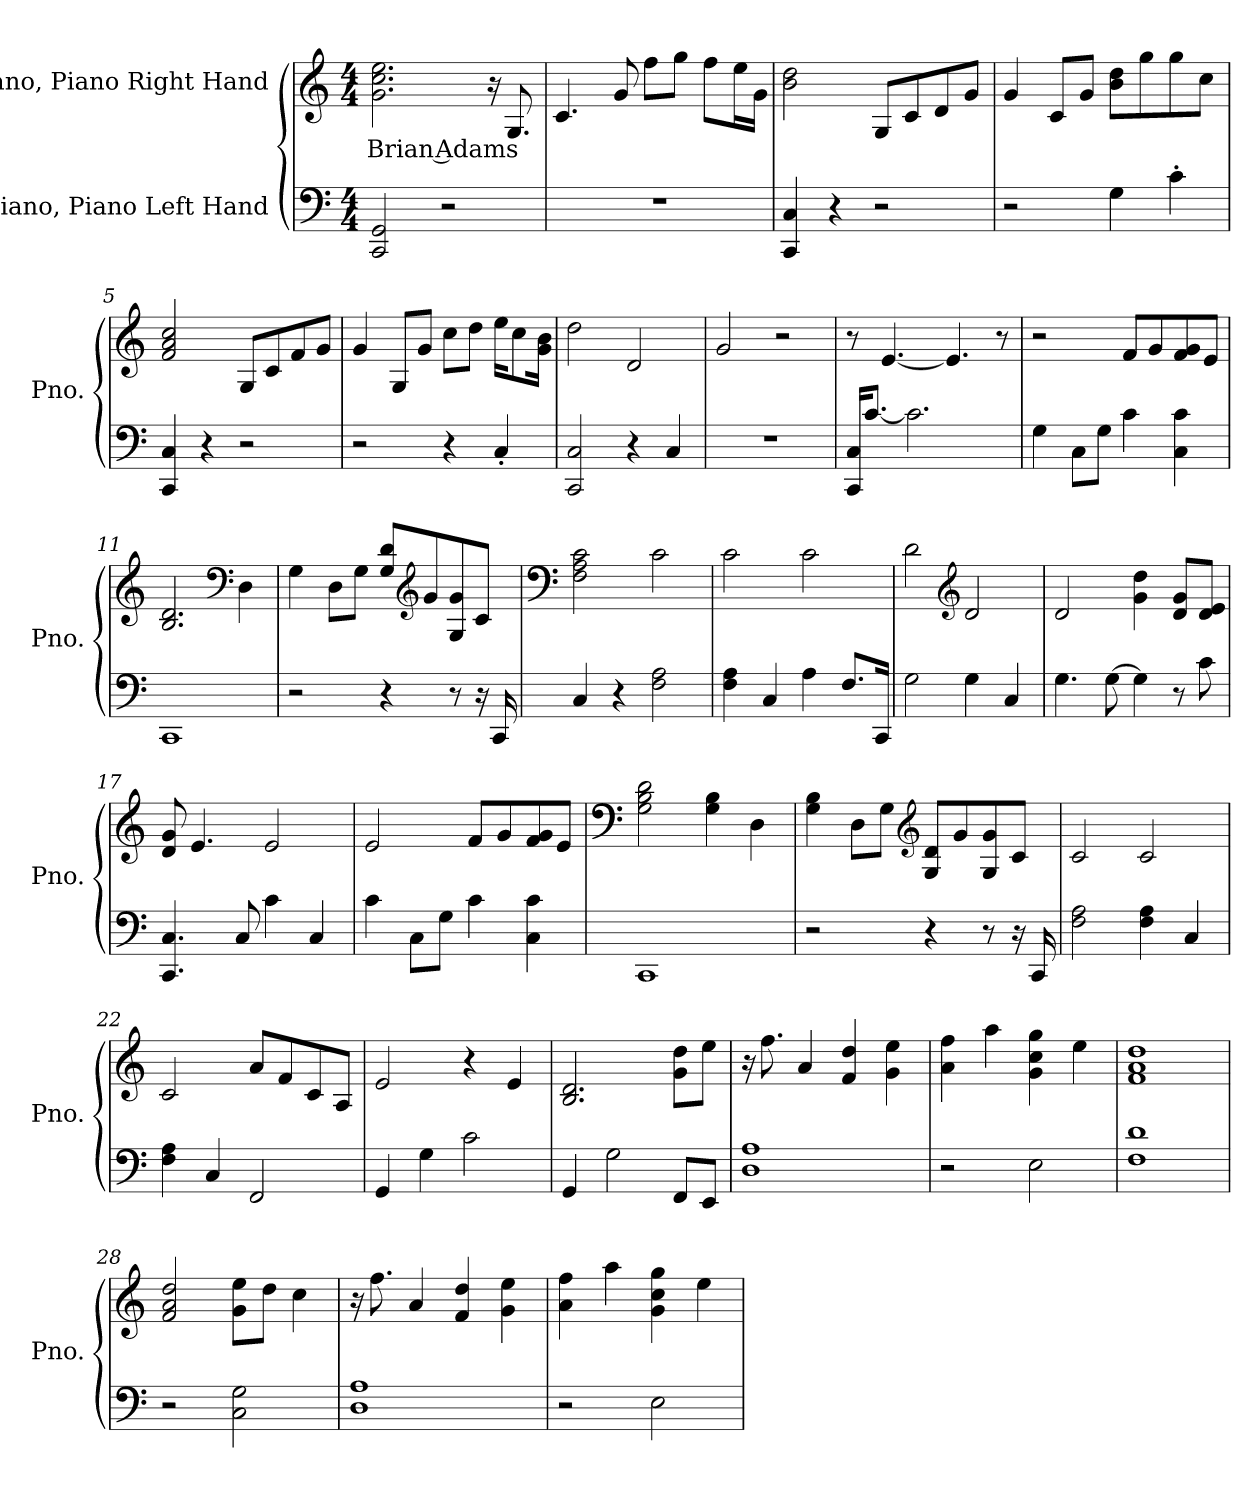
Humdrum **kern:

**kern	**kern	**text
*part2	*part1	*part1
*staff2	*staff1	*staff1
*I"Piano, Piano Left Hand	*I"Piano, Piano Right Hand	*
*I'Pno.	*I'Pno.	*
*clefF4	*clefG2	*
*k[]	*k[]	*
*M4/4	*M4/4	*
*MM120	*MM120	*
=1	=1	=1
!	!	!LO:LY:b
2CC/ 2GG/	2.g\ 2.cc\ 2.ee\	Brian Adams
2r	.	.
.	16r	.
.	8.G/	.
=2	=2	=2
1r	4.c/	.
.	8g/	.
.	8ff\L	.
.	8gg\J	.
.	8ff\L	.
.	16ee\L	.
.	16g\JJ	.
=3	=3	=3
4CC/ 4C/	2b\ 2dd\	.
4r	.	.
2r	8G/L	.
.	8c/	.
.	8d/	.
.	8g/J	.
=4	=4	=4
2r	4g/	.
.	8c/L	.
.	8g/J	.
4G\	8b\ 8dd\L	.
.	8gg\	.
4c'\	8gg\	.
.	8cc\J	.
!!LO:LB:g=z
=5	=5	=5
4CC/ 4C/	2f/ 2a/ 2cc/	.
4r	.	.
2r	8G/L	.
.	8c/	.
.	8f/	.
.	8g/J	.
=6	=6	=6
2r	4g/	.
.	8G/L	.
.	8g/J	.
4r	8cc\L	.
.	8dd\J	.
4C'/	16ee\KL	.
.	8cc\	.
.	16g\ 16b\Jk	.
=7	=7	=7
2CC/ 2C/	2dd\	.
4r	2d/	.
4C/	.	.
=8	=8	=8
1r	2g/	.
.	2r	.
=9	=9	=9
16CC/ 16C/KL	8r	.
[8.c/J	.	.
.	[4.e/	.
2.c\]	.	.
.	4.e/]	.
.	8r	.
=10	=10	=10
4G\	2r	.
8C\L	.	.
8G\J	.	.
4c\	8f/L	.
.	8g/	.
4C\ 4c\	8f/ 8g/	.
.	8e/J	.
=11	=11	=11
1CC	2.B/ 2.d/	.
*	*clefF4	*
.	4D\	.
!!LO:LB:g=z
=12	=12	=12
2r	4G\	.
.	8D\L	.
.	8G\J	.
4r	8G/ 8d/L	.
*	*clefG2	*
.	8g/	.
8r	8G/ 8g/	.
16r	8c/J	.
16CC/	.	.
=13	=13	=13
*	*clefF4	*
4C/	2F\ 2A\ 2c\	.
4r	.	.
2F\ 2A\	2c\	.
=14	=14	=14
4F\ 4A\	2c\	.
4C/	.	.
4A\	2c\	.
8.F/L	.	.
16CC/Jk	.	.
=15	=15	=15
2G\	2d\	.
*	*clefG2	*
4G\	2d/	.
4C/	.	.
=16	=16	=16
4.G\	2d/	.
[8G\	.	.
4G\]	4g\ 4dd\	.
8r	8d/ 8g/L	.
8c\	8d/ 8e/J	.
=17	=17	=17
4.CC/ 4.C/	8d/ 8g/	.
.	4.e/	.
8C/	.	.
4c\	2e/	.
4C/	.	.
!!LO:LB:g=z
=18	=18	=18
4c\	2e/	.
8C\L	.	.
8G\J	.	.
4c\	8f/L	.
.	8g/	.
4C\ 4c\	8f/ 8g/	.
.	8e/J	.
=19	=19	=19
*	*clefF4	*
1CC	2G\ 2B\ 2d\	.
.	4G\ 4B\	.
.	4D\	.
=20	=20	=20
2r	4G\ 4B\	.
.	8D\L	.
.	8G\J	.
*	*clefG2	*
4r	8G/ 8d/L	.
.	8g/	.
8r	8G/ 8g/	.
16r	8c/J	.
16CC/	.	.
=21	=21	=21
2F\ 2A\	2c/	.
4F\ 4A\	2c/	.
4C/	.	.
=22	=22	=22
4F\ 4A\	2c/	.
4C/	.	.
2FF/	8a/L	.
.	8f/	.
.	8c/	.
.	8A/J	.
=23	=23	=23
4GG/	2e/	.
4G\	.	.
2c\	4r	.
.	4e/	.
!!LO:LB:g=z
=24	=24	=24
4GG/	2.B/ 2.d/	.
2G\	.	.
8FF/L	8g\ 8dd\L	.
8EE/J	8ee\J	.
=25	=25	=25
1D 1A	16r	.
.	8.ff\	.
.	4a/	.
.	4f/ 4dd/	.
.	4g\ 4ee\	.
=26	=26	=26
2r	4a\ 4ff\	.
.	4aa\	.
2E\	4g\ 4cc\ 4gg\	.
.	4ee\	.
=27	=27	=27
1F 1d	1f 1a 1dd	.
=28	=28	=28
2r	2f/ 2a/ 2dd/	.
2C\ 2G\	8g\ 8ee\L	.
.	8dd\J	.
.	4cc\	.
=29	=29	=29
1D 1A	16r	.
.	8.ff\	.
.	4a/	.
.	4f/ 4dd/	.
.	4g\ 4ee\	.
=30	=30	=30
2r	4a\ 4ff\	.
.	4aa\	.
2E\	4g\ 4cc\ 4gg\	.
.	4ee\	.
=	=	=
*-	*-	*-
